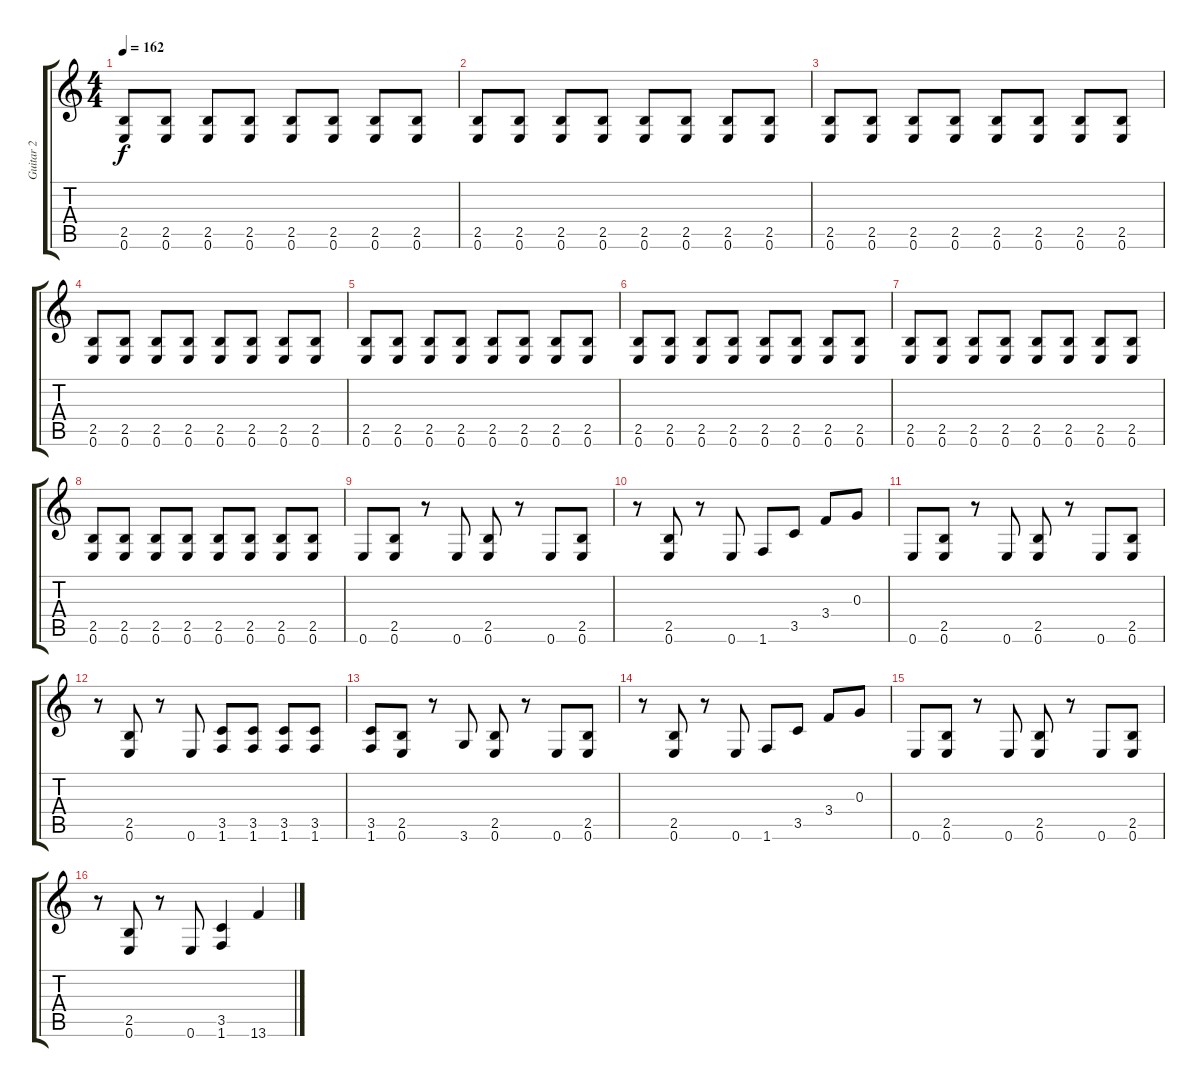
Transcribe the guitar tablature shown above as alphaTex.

\track ("Guitar 2" "Guitar 2") {instrument distortionguitar}
\staff {score tabs}
\tuning (E4 B3 G3 D3 A2 E2) {hide}
\ts (4 4)
\tempo 162
\clef g2
\ks c
(2.5 0.6).8{dy f} (2.5 0.6).8 (2.5 0.6).8 (2.5 0.6).8 (2.5 0.6).8 (2.5 0.6).8 (2.5 0.6).8 (2.5 0.6).8 |
(2.5 0.6).8 (2.5 0.6).8 (2.5 0.6).8 (2.5 0.6).8 (2.5 0.6).8 (2.5 0.6).8 (2.5 0.6).8 (2.5 0.6).8 |
(2.5 0.6).8 (2.5 0.6).8 (2.5 0.6).8 (2.5 0.6).8 (2.5 0.6).8 (2.5 0.6).8 (2.5 0.6).8 (2.5 0.6).8 |
(2.5 0.6).8 (2.5 0.6).8 (2.5 0.6).8 (2.5 0.6).8 (2.5 0.6).8 (2.5 0.6).8 (2.5 0.6).8 (2.5 0.6).8 |
(2.5 0.6).8 (2.5 0.6).8 (2.5 0.6).8 (2.5 0.6).8 (2.5 0.6).8 (2.5 0.6).8 (2.5 0.6).8 (2.5 0.6).8 |
(2.5 0.6).8 (2.5 0.6).8 (2.5 0.6).8 (2.5 0.6).8 (2.5 0.6).8 (2.5 0.6).8 (2.5 0.6).8 (2.5 0.6).8 |
(2.5 0.6).8 (2.5 0.6).8 (2.5 0.6).8 (2.5 0.6).8 (2.5 0.6).8 (2.5 0.6).8 (2.5 0.6).8 (2.5 0.6).8 |
(2.5 0.6).8 (2.5 0.6).8 (2.5 0.6).8 (2.5 0.6).8 (2.5 0.6).8 (2.5 0.6).8 (2.5 0.6).8 (2.5 0.6).8 |
0.6.8 (2.5 0.6).8 r.8 0.6.8 (2.5 0.6).8 r.8 0.6.8 (2.5 0.6).8 |
r.8 (2.5 0.6).8 r.8 0.6.8 1.6.8 3.5.8 3.4.8 0.3.8 |
0.6.8 (2.5 0.6).8 r.8 0.6.8 (2.5 0.6).8 r.8 0.6.8 (2.5 0.6).8 |
r.8 (2.5 0.6).8 r.8 0.6.8 (3.5 1.6).8 (3.5 1.6).8 (3.5 1.6).8 (3.5 1.6).8 |
(3.5 1.6).8 (2.5 0.6).8 r.8 3.6.8 (2.5 0.6).8 r.8 0.6.8 (2.5 0.6).8 |
r.8 (2.5 0.6).8 r.8 0.6.8 1.6.8 3.5.8 3.4.8 0.3.8 |
0.6.8 (2.5 0.6).8 r.8 0.6.8 (2.5 0.6).8 r.8 0.6.8 (2.5 0.6).8 |
r.8 (2.5 0.6).8 r.8 0.6.8 (3.5 1.6).4 13.6{ss}.4
